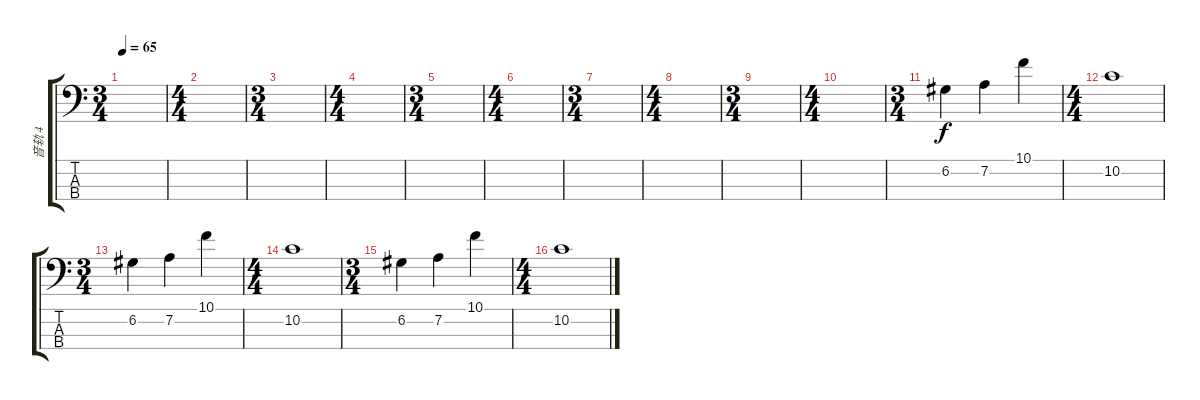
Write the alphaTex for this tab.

\track ("音轨 4" "音轨 4") {instrument electricbassfinger}
\staff {score tabs}
\tuning (G2 D2 A1 E1) {hide}
\ts (3 4)
\tempo 65
\clef f4
\ks c
|
\ts (4 4)
|
\ts (3 4)
|
\ts (4 4)
|
\ts (3 4)
|
\ts (4 4)
|
\ts (3 4)
|
\ts (4 4)
|
\ts (3 4)
|
\ts (4 4)
|
\ts (3 4)
6.2.4 7.2.4 10.1.4 |
\ts (4 4)
10.2.1 |
\ts (3 4)
6.2.4 7.2.4 10.1.4 |
\ts (4 4)
10.2.1 |
\ts (3 4)
6.2.4 7.2.4 10.1.4 |
\ts (4 4)
10.2.1
